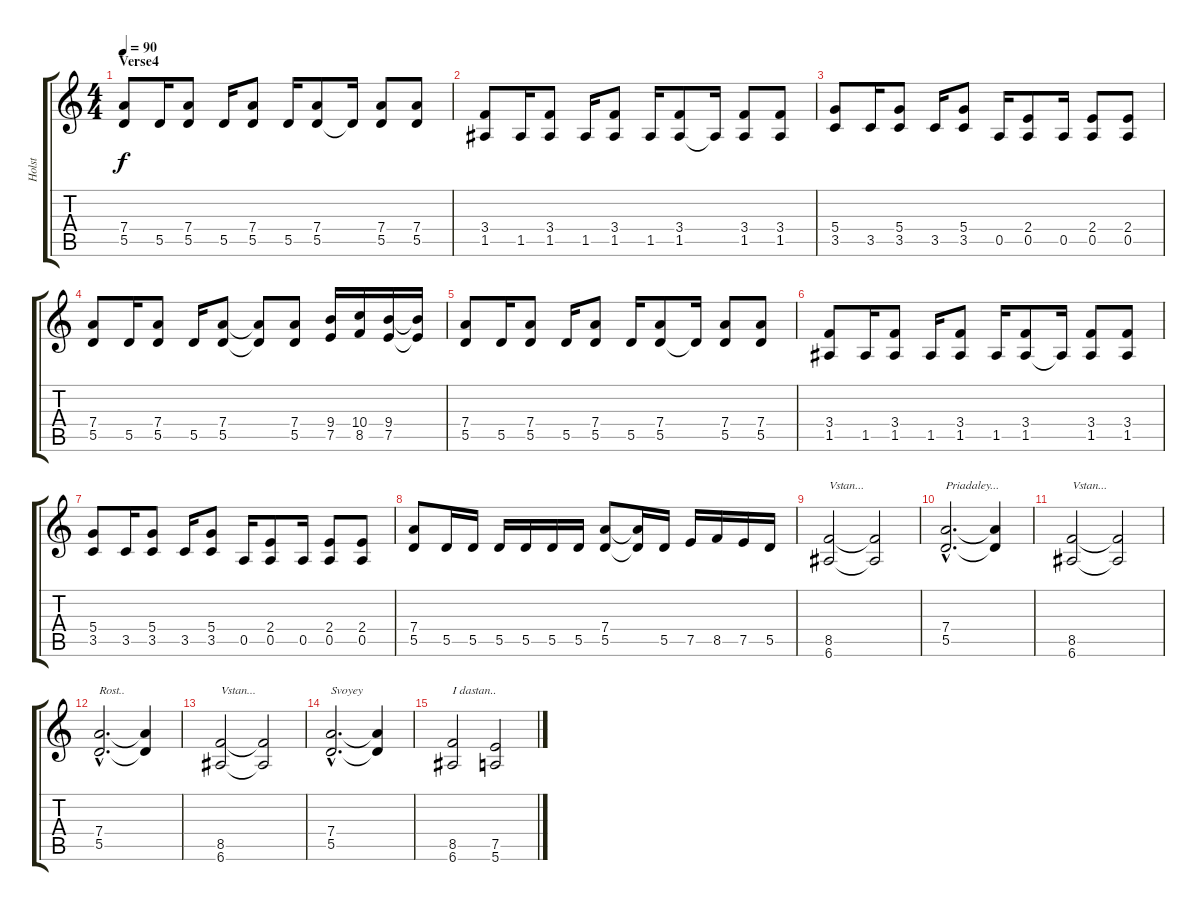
\track ("Holst" "Holst") {instrument distortionguitar}
\staff {score tabs}
\tuning (E4 B3 G3 D3 A2 E2) {hide}
\ts (4 4)
\section ("" "Verse4")
\tempo 90
\clef g2
\ks c
(7.4 5.5).8{dy f} 5.5.16 (7.4 5.5).8 5.5.16 (7.4 5.5).8 5.5.16 (7.4 5.5).8 5.5{t}.16 (7.4 5.5).8 (7.4 5.5).8 |
(3.4 1.5).8 1.5.16 (3.4 1.5).8 1.5.16 (3.4 1.5).8 1.5.16 (3.4 1.5).8 1.5{t}.16 (3.4 1.5).8 (3.4 1.5).8 |
(5.4 3.5).8 3.5.16 (5.4 3.5).8 3.5.16 (5.4 3.5).8 0.5.16 (2.4 0.5).8 0.5.16 (2.4 0.5).8 (2.4 0.5).8 |
(7.4 5.5).8 5.5.16 (7.4 5.5).8 5.5.16 (7.4 5.5).8 (7.4{t} 5.5{t}).8 (7.4 5.5).8 (9.4 7.5).16 (10.4 8.5).16 (9.4 7.5).16 (9.4{t} 7.5{t}).16 |
(7.4 5.5).8 5.5.16 (7.4 5.5).8 5.5.16 (7.4 5.5).8 5.5.16 (7.4 5.5).8 5.5{t}.16 (7.4 5.5).8 (7.4 5.5).8 |
(3.4 1.5).8 1.5.16 (3.4 1.5).8 1.5.16 (3.4 1.5).8 1.5.16 (3.4 1.5).8 1.5{t}.16 (3.4 1.5).8 (3.4 1.5).8 |
(5.4 3.5).8 3.5.16 (5.4 3.5).8 3.5.16 (5.4 3.5).8 0.5.16 (2.4 0.5).8 0.5.16 (2.4 0.5).8 (2.4 0.5).8 |
(7.4 5.5).8 5.5.16 5.5.16 5.5.16 5.5.16 5.5.16 5.5.16 (7.4 5.5).8 (7.4{t} 5.5{t}).16 5.5.16 7.5.16 8.5.16 7.5.16 5.5.16 |
(8.5 6.6).2{txt "Vstan..."} (8.5{t} 6.6{t}).2 |
(7.4{hac} 5.5{hac}).2{d txt "Priadaley..."} (7.4{t} 5.5{t}).4 |
(8.5 6.6).2{txt "Vstan..."} (8.5{t} 6.6{t}).2 |
(7.4{hac} 5.5{hac}).2{d txt "Rost.."} (7.4{t} 5.5{t}).4 |
(8.5 6.6).2{txt "Vstan..."} (8.5{t} 6.6{t}).2 |
(7.4{hac} 5.5{hac}).2{d txt "Svoyey"} (7.4{t} 5.5{t}).4 |
(8.5 6.6).2{txt "I dastan.."} (7.5 5.6).2
